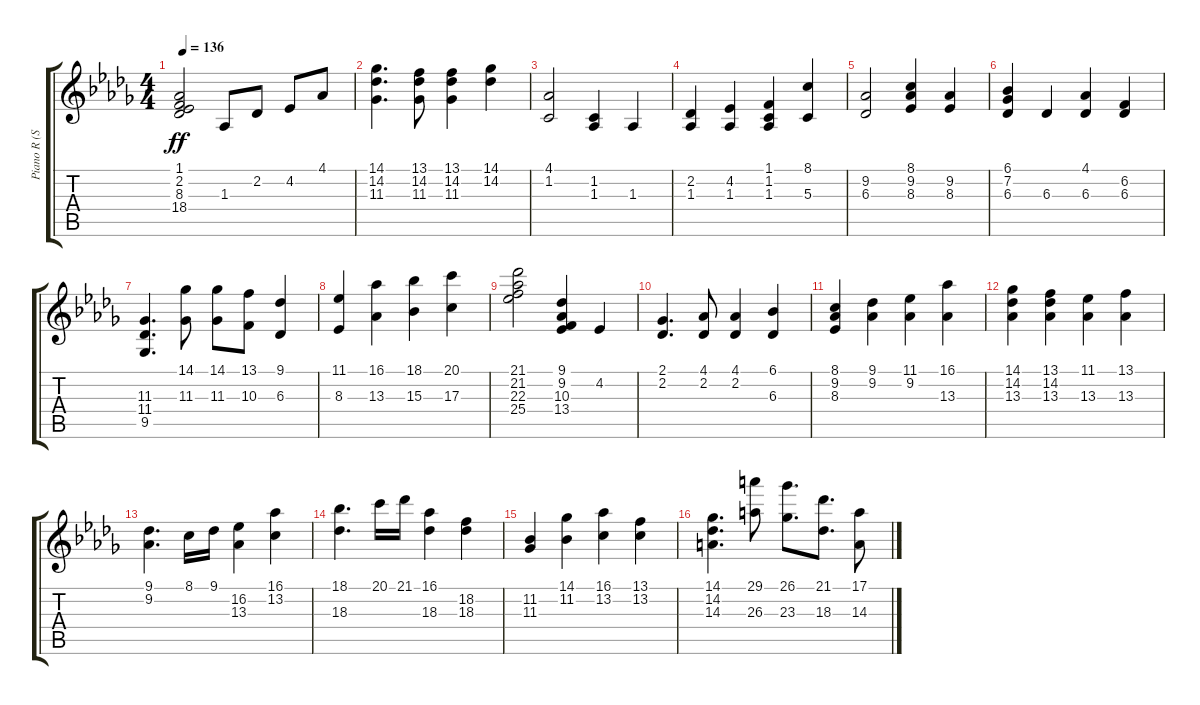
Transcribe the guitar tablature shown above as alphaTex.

\track ("Piano R (Staff 1)" "Piano R (S") {instrument acousticgrandpiano}
\staff {score tabs}
\tuning (E4 B3 G3 D3 A2 E2) {hide}
\ts (4 4)
\tempo 136
\clef g2
\ks db
(1.1 2.2 8.3 18.4).2{dy ff} 1.3.8 2.2.8 4.2.8 4.1.8 |
(14.1 14.2 11.3).4{d} (13.1 14.2 11.3).8 (13.1 14.2 11.3).4 (14.1 14.2).4 |
(4.1 1.2).2 (1.2 1.3).4 1.3.4 |
(2.2 1.3).4 (4.2 1.3).4 (1.1 1.2 1.3).4 (8.1 5.3).4 |
(9.2 6.3).2 (8.1 9.2 8.3).4 (9.2 8.3).4 |
(6.1 7.2 6.3).4 6.3.4 (4.1 6.3).4 (6.2 6.3).4 |
(11.3 11.4 9.5).4{d} (14.1 11.3).8 (14.1 11.3).8 (13.1 10.3).8 (9.1 6.3).4 |
(11.1 8.3).4 (16.1 13.3).4 (18.1 15.3).4 (20.1 17.3).4 |
(21.1 21.2 22.3 25.4).2 (9.1 9.2 10.3 13.4).4 4.2.4 |
(2.1 2.2).4{d} (4.1 2.2).8 (4.1 2.2).4 (6.1 6.3).4 |
(8.1 9.2 8.3).4 (9.1 9.2).4 (11.1 9.2).4 (16.1 13.3).4 |
(14.1 14.2 13.3).4 (13.1 14.2 13.3).4 (11.1 13.3).4 (13.1 13.3).4 |
(9.1 9.2).4{d} 8.1.16 9.1.16 (16.2 13.3).4 (16.1 13.2).4 |
(18.1 18.3).4{d} 20.1.16 21.1.16 (16.1 18.3).4 (18.2 18.3).4 |
(11.2 11.3).4 (14.1 11.2).4 (16.1 13.2).4 (13.1 13.2).4 |
(14.1 14.2 14.3).4{d} (29.1 26.3).8 (26.1 23.3).8{d} (21.1 18.3).8{d} (17.1 14.3).8
